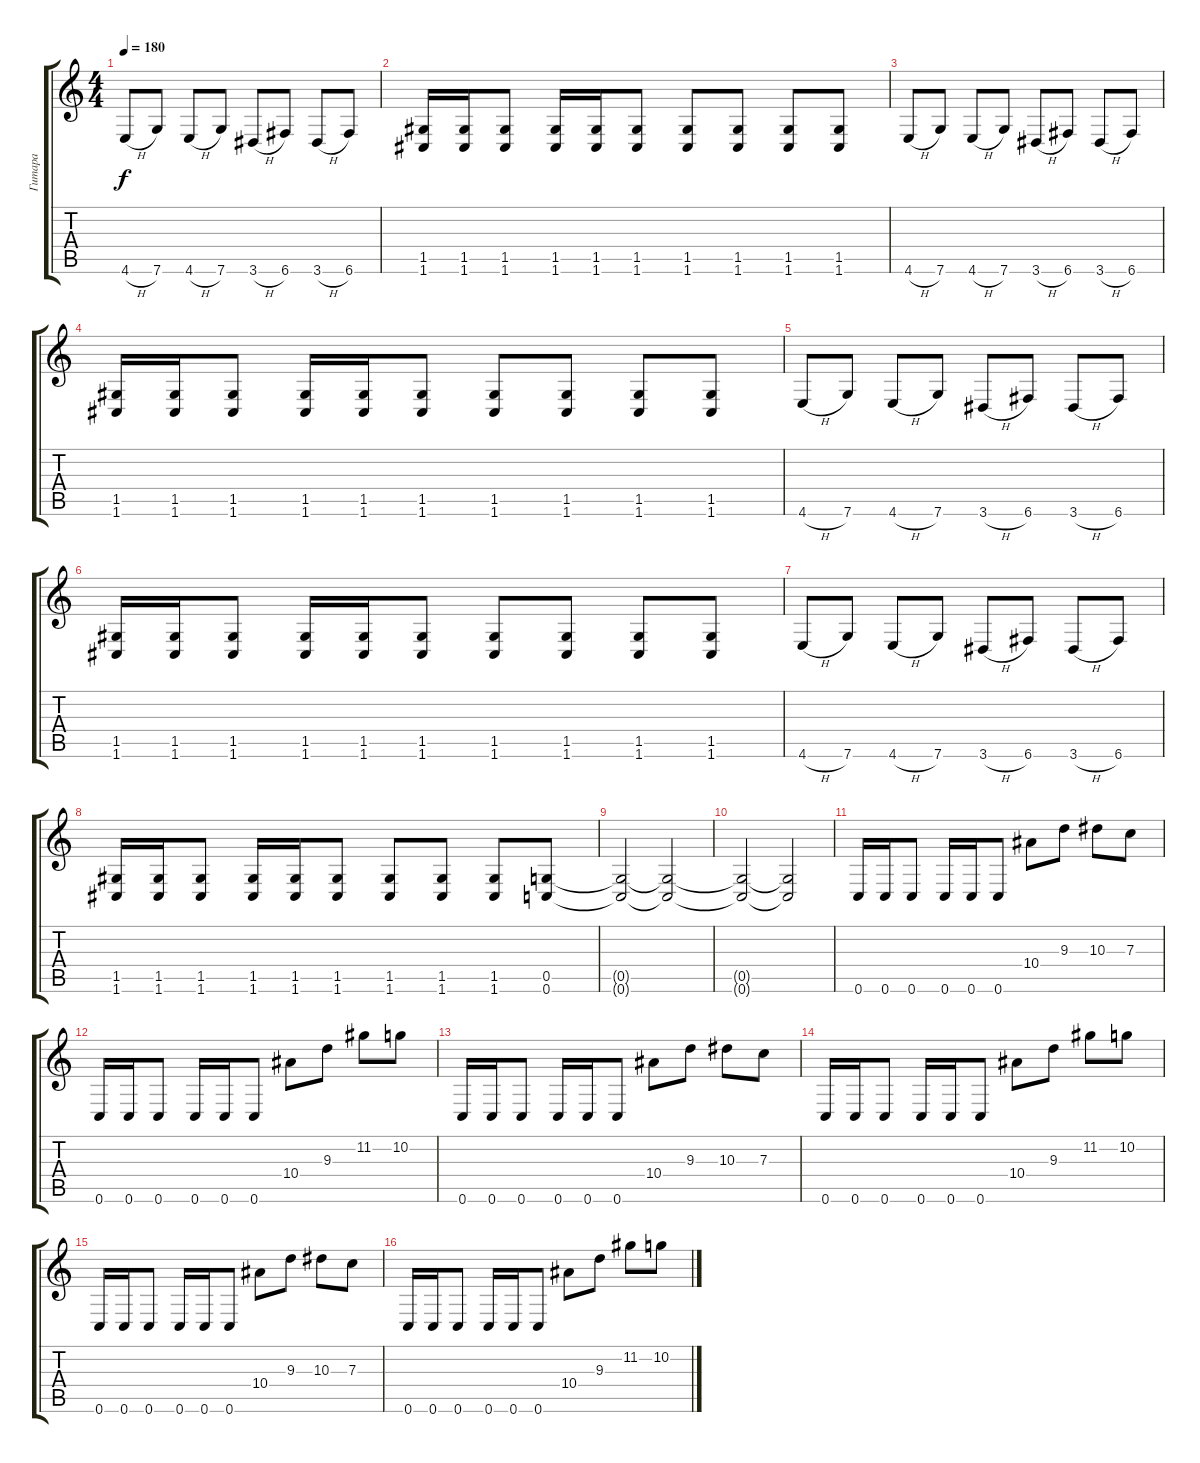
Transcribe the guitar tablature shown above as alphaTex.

\track ("Гитара" "Гитара") {instrument distortionguitar}
\staff {score tabs}
\tuning (D4 A3 F3 C3 G2 C2) {hide}
\ts (4 4)
\tempo 180
\clef g2
\ks c
4.6{h}.8{dy f} 7.6.8 4.6{h}.8 7.6.8 3.6{h}.8 6.6.8 3.6{h}.8 6.6.8 |
(1.5 1.6).16 (1.5 1.6).16 (1.5 1.6).8 (1.5 1.6).16 (1.5 1.6).16 (1.5 1.6).8 (1.5 1.6).8 (1.5 1.6).8 (1.5 1.6).8 (1.5 1.6).8 |
4.6{h}.8 7.6.8 4.6{h}.8 7.6.8 3.6{h}.8 6.6.8 3.6{h}.8 6.6.8 |
(1.5 1.6).16 (1.5 1.6).16 (1.5 1.6).8 (1.5 1.6).16 (1.5 1.6).16 (1.5 1.6).8 (1.5 1.6).8 (1.5 1.6).8 (1.5 1.6).8 (1.5 1.6).8 |
4.6{h}.8 7.6.8 4.6{h}.8 7.6.8 3.6{h}.8 6.6.8 3.6{h}.8 6.6.8 |
(1.5 1.6).16 (1.5 1.6).16 (1.5 1.6).8 (1.5 1.6).16 (1.5 1.6).16 (1.5 1.6).8 (1.5 1.6).8 (1.5 1.6).8 (1.5 1.6).8 (1.5 1.6).8 |
4.6{h}.8 7.6.8 4.6{h}.8 7.6.8 3.6{h}.8 6.6.8 3.6{h}.8 6.6.8 |
(1.5 1.6).16 (1.5 1.6).16 (1.5 1.6).8 (1.5 1.6).16 (1.5 1.6).16 (1.5 1.6).8 (1.5 1.6).8 (1.5 1.6).8 (1.5 1.6).8 (0.5 0.6).8 |
(0.5{t} 0.6{t}).2 (0.5{t} 0.6{t}).2 |
(0.5{t} 0.6{t}).2 (0.5{t} 0.6{t}).2 |
0.6.16 0.6.16 0.6.8 0.6.16 0.6.16 0.6.8 10.4.8 9.3.8 10.3.8 7.3.8 |
0.6.16 0.6.16 0.6.8 0.6.16 0.6.16 0.6.8 10.4.8 9.3.8 11.2.8 10.2.8 |
0.6.16 0.6.16 0.6.8 0.6.16 0.6.16 0.6.8 10.4.8 9.3.8 10.3.8 7.3.8 |
0.6.16 0.6.16 0.6.8 0.6.16 0.6.16 0.6.8 10.4.8 9.3.8 11.2.8 10.2.8 |
0.6.16 0.6.16 0.6.8 0.6.16 0.6.16 0.6.8 10.4.8 9.3.8 10.3.8 7.3.8 |
0.6.16 0.6.16 0.6.8 0.6.16 0.6.16 0.6.8 10.4.8 9.3.8 11.2.8 10.2.8
